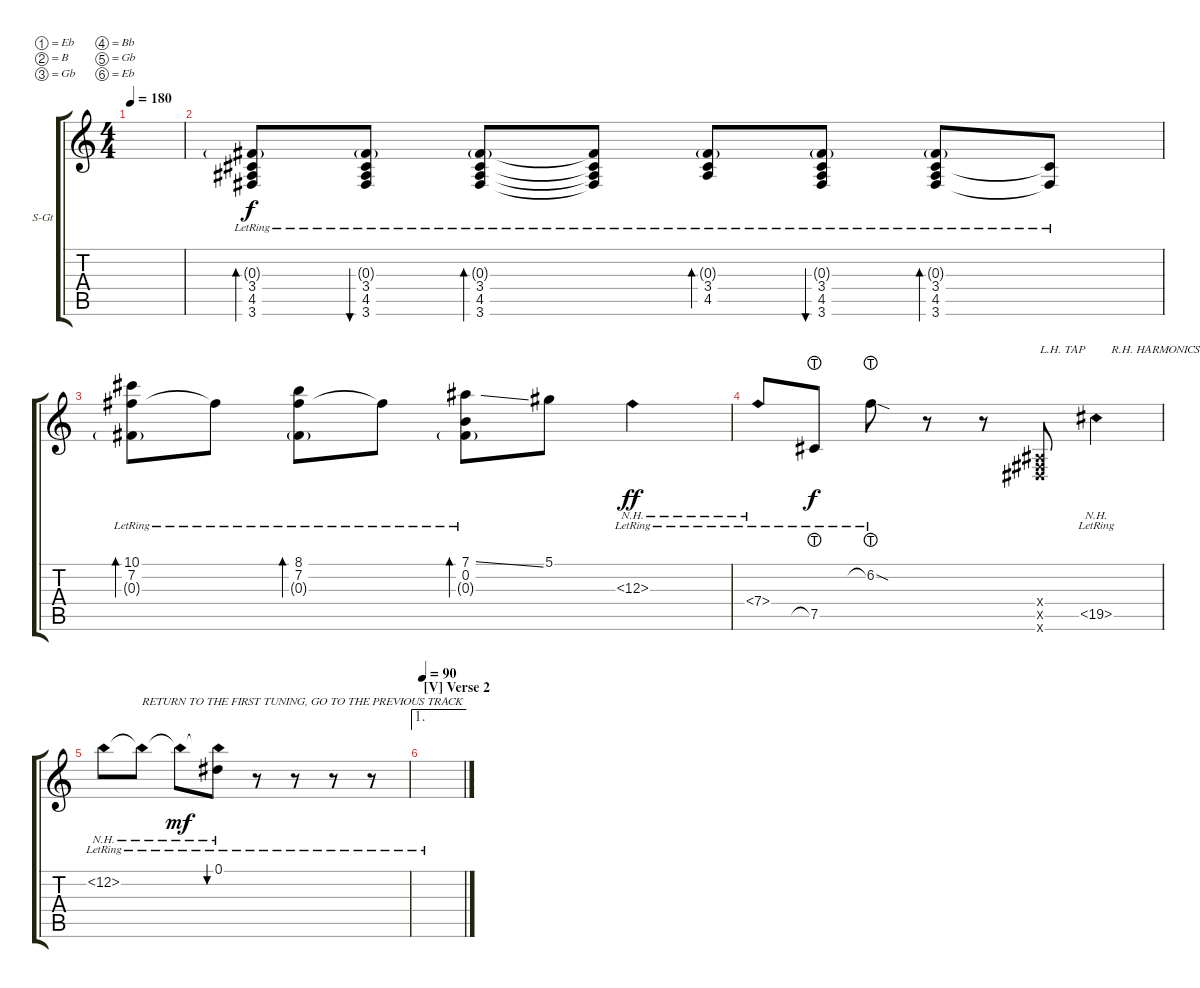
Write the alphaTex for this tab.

\defaultSystemsLayout 4
\bracketExtendMode groupsimilarinstruments
\firstSystemTrackNameOrientation horizontal
\otherSystemsTrackNameOrientation horizontal
\track ("Change of the Tuning" "S-Gt") {instrument acousticguitarsteel}
\staff {score tabs}
\tuning (Eb4 B3 Gb3 Bb2 Gb2 Eb2)
\ts (4 4)
\tempo 180
\clef g2
\ks c
|
(0.3{g lr} 4.5{lr} 3.6{lr} 3.4{lr}).8{bd 30} (3.6{lr} 3.4{lr} 4.5{lr} 0.3{g lr}).8{bu 30} (3.6{lr} 3.4{lr} 4.5{lr} 0.3{g lr}).8{bd 30} (3.4{lr t} 3.6{lr t} 0.3{lr t} 4.5{lr t}).8 (3.4{lr} 4.5{lr} 0.3{g lr}).8{bd 30} (3.4{lr} 3.6{lr} 4.5{lr} 0.3{g lr}).8{bu 30} (3.4{lr} 3.6{lr} 4.5{lr} 0.3{g lr}).8{bd 30} (3.4{lr t} 3.6{lr t}).8 |
(10.1 7.2{lr} 0.3{g lr}).8{bd 30} 7.2{lr t}.8 (8.1 7.2{lr} 0.3{g lr}).8{bd 30} 7.2{lr t}.8 (7.1{ss lr} 0.3{g lr} 0.2{lr}).8{bd 30} 5.1.8 12.3{nh lr}.4{dy ff} |
7.4{nh lr}.8 7.5{lht lr}.8{dy f} 6.2{sod lht lr}.8 r.8 r.8 (0.5{x} 0.4{x} 0.6{x}).8{txt "L.H. TAP"} 19.5{nh lr}.4{txt "     R.H. HARMONICS"} |
12.2{nh lr}.8 12.2{nh lr t}.8{txt "RETURN TO THE FIRST TUNING, GO TO THE PREVIOUS TRACK"} 12.2{nh lr t}.8{dy mf} (12.2{nh lr t} 0.1{lr}).8{bu 30} r.8 r.8 r.8 r.8 |
\ae 1
\section ("V" "Verse 2")
\tempo 90
